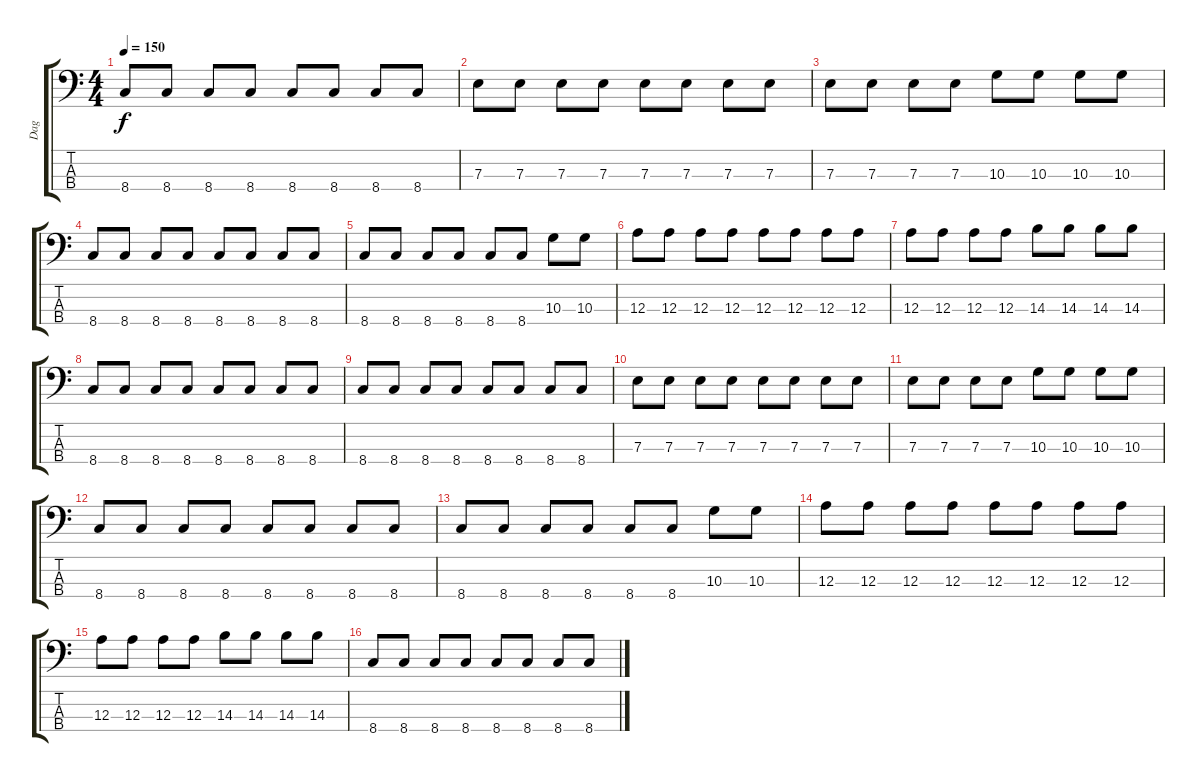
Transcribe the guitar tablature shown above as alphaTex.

\track ("Dag" "Dag") {instrument electricbassfinger}
\staff {score tabs}
\tuning (G2 D2 A1 E1) {hide}
\ts (4 4)
\tempo 150
\clef f4
\ks c
8.4.8{dy f} 8.4.8 8.4.8 8.4.8 8.4.8 8.4.8 8.4.8 8.4.8 |
7.3.8 7.3.8 7.3.8 7.3.8 7.3.8 7.3.8 7.3.8 7.3.8 |
7.3.8 7.3.8 7.3.8 7.3.8 10.3.8 10.3.8 10.3.8 10.3.8 |
8.4.8 8.4.8 8.4.8 8.4.8 8.4.8 8.4.8 8.4.8 8.4.8 |
8.4.8 8.4.8 8.4.8 8.4.8 8.4.8 8.4.8 10.3.8 10.3.8 |
12.3.8 12.3.8 12.3.8 12.3.8 12.3.8 12.3.8 12.3.8 12.3.8 |
12.3.8 12.3.8 12.3.8 12.3.8 14.3.8 14.3.8 14.3.8 14.3.8 |
8.4.8 8.4.8 8.4.8 8.4.8 8.4.8 8.4.8 8.4.8 8.4.8 |
8.4.8 8.4.8 8.4.8 8.4.8 8.4.8 8.4.8 8.4.8 8.4.8 |
7.3.8 7.3.8 7.3.8 7.3.8 7.3.8 7.3.8 7.3.8 7.3.8 |
7.3.8 7.3.8 7.3.8 7.3.8 10.3.8 10.3.8 10.3.8 10.3.8 |
8.4.8 8.4.8 8.4.8 8.4.8 8.4.8 8.4.8 8.4.8 8.4.8 |
8.4.8 8.4.8 8.4.8 8.4.8 8.4.8 8.4.8 10.3.8 10.3.8 |
12.3.8 12.3.8 12.3.8 12.3.8 12.3.8 12.3.8 12.3.8 12.3.8 |
12.3.8 12.3.8 12.3.8 12.3.8 14.3.8 14.3.8 14.3.8 14.3.8 |
8.4.8 8.4.8 8.4.8 8.4.8 8.4.8 8.4.8 8.4.8 8.4.8
